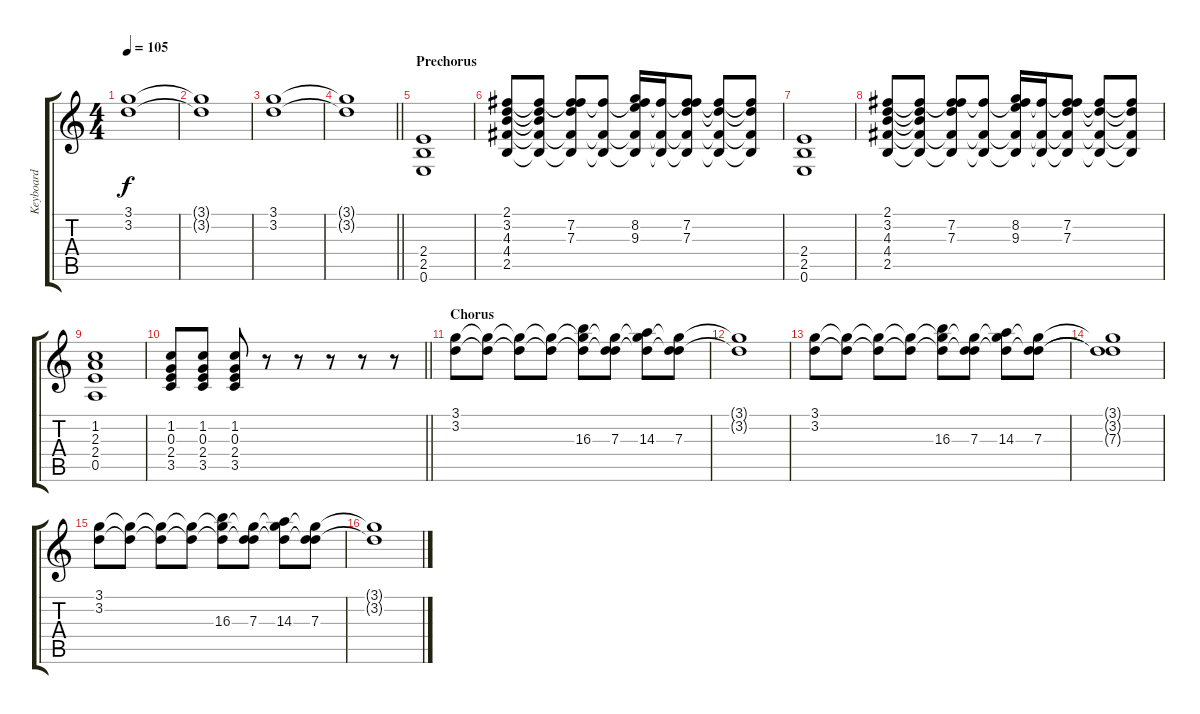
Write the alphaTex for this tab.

\track ("Keyboard" "Keyboard") {instrument acousticguitarnylon}
\staff {score tabs}
\tuning (E4 B3 G3 D3 A2 E2) {hide}
\ts (4 4)
\tempo 105
\clef g2
\ks c
(3.1 3.2).1{dy f} |
(3.1{t} 3.2{t}).1 |
(3.1 3.2).1 |
\barLineRight lightlight
(3.1{t} 3.2{t}).1 |
\section ("" "Prechorus")
(2.4 2.5 0.6).1 |
(2.1 3.2 4.3 4.4 2.5).8 (2.1{t} 3.2{t} 4.3{t} 4.4{t} 2.5{t}).8 (2.1{t} 7.2 7.3 4.4{t} 2.5{t}).8 (2.1{t} 4.4{t} 2.5{t}).8 (2.1{t} 8.2 9.3 4.4{t} 2.5{t}).16 (2.1{t} 4.4{t} 2.5{t}).16 (2.1{t} 7.2 7.3 4.4{t} 2.5{t}).8 (2.1{t} 7.3{t} 4.4{t} 2.5{t}).8 (2.1{t} 7.3{t} 4.4{t} 2.5{t}).8 |
(2.4 2.5 0.6).1 |
(2.1 3.2 4.3 4.4 2.5).8 (2.1{t} 3.2{t} 4.3{t} 4.4{t} 2.5{t}).8 (2.1{t} 7.2 7.3 4.4{t} 2.5{t}).8 (2.1{t} 4.4{t} 2.5{t}).8 (2.1{t} 8.2 9.3 4.4{t} 2.5{t}).16 (2.1{t} 4.4{t} 2.5{t}).16 (2.1{t} 7.2 7.3 4.4{t} 2.5{t}).8 (2.1{t} 7.3{t} 4.4{t} 2.5{t}).8 (2.1{t} 7.3{t} 4.4{t} 2.5{t}).8 |
(1.2 2.3 2.4 0.5).1 |
\barLineRight lightlight
(1.2 0.3 2.4 3.5).8 (1.2 0.3 2.4 3.5).8 (1.2 0.3 2.4 3.5).8 r.8 r.8 r.8 r.8 r.8 |
\section ("" "Chorus")
(3.1 3.2).8 (3.1{t} 3.2{t}).8 (3.1{t} 3.2{t}).8 (3.1{t} 3.2{t}).8 (3.1{t} 3.2{t} 16.3).8 (3.1{t} 3.2{t} 7.3).8 (3.1{t} 3.2{t} 14.3).8 (3.1{t} 3.2{t} 7.3).8 |
(3.1{t} 3.2{t}).1 |
(3.1 3.2).8 (3.1{t} 3.2{t}).8 (3.1{t} 3.2{t}).8 (3.1{t} 3.2{t}).8 (3.1{t} 3.2{t} 16.3).8 (3.1{t} 3.2{t} 7.3).8 (3.1{t} 3.2{t} 14.3).8 (3.1{t} 3.2{t} 7.3).8 |
(3.1{t} 3.2{t} 7.3{t}).1 |
(3.1 3.2).8 (3.1{t} 3.2{t}).8 (3.1{t} 3.2{t}).8 (3.1{t} 3.2{t}).8 (3.1{t} 3.2{t} 16.3).8 (3.1{t} 3.2{t} 7.3).8 (3.1{t} 3.2{t} 14.3).8 (3.1{t} 3.2{t} 7.3).8 |
(3.1{t} 3.2{t}).1
